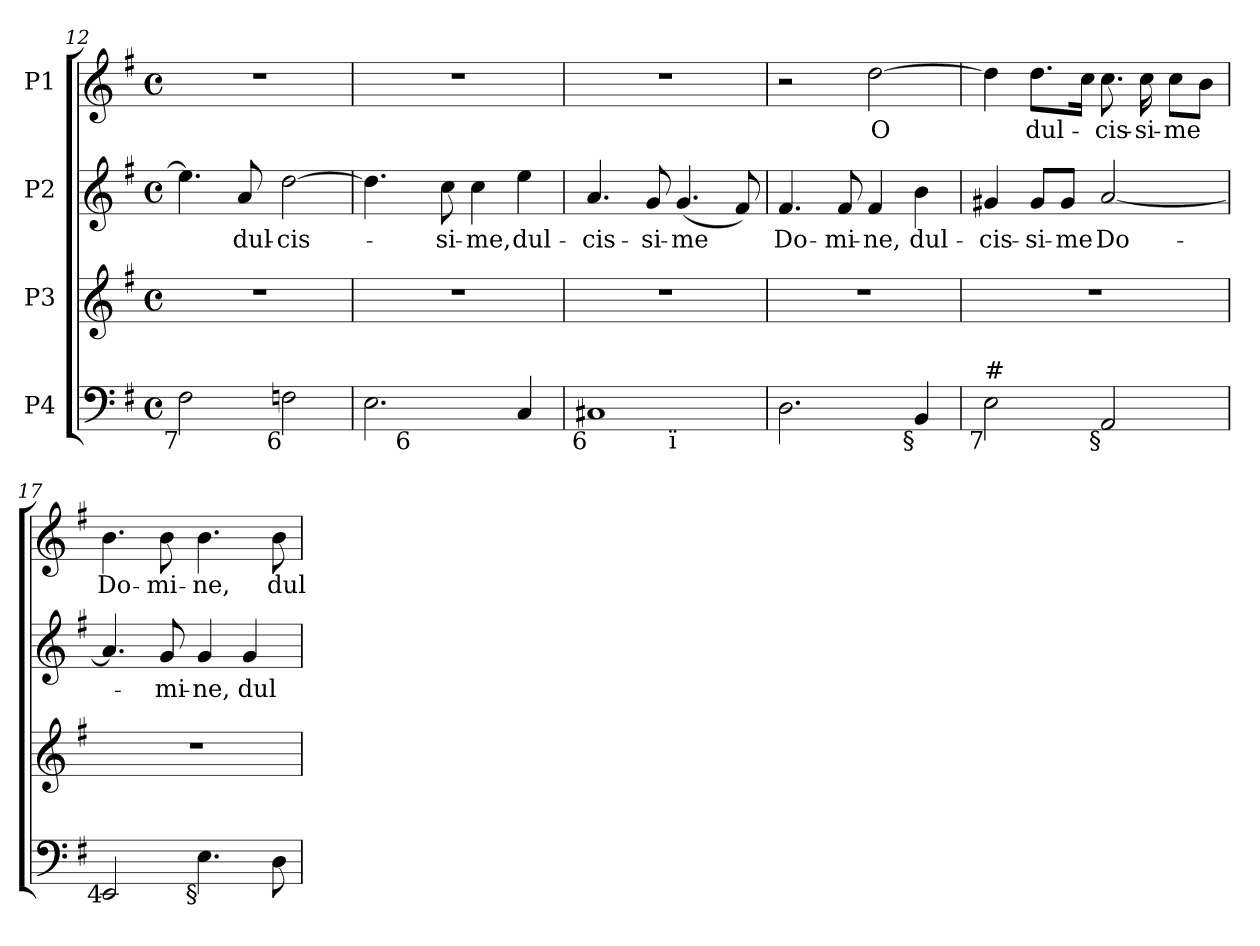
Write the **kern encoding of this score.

**kern	**kern	**kern	**text	**kern	**text
*part4	*part3	*part2	*part2	*part1	*part1
*staff4	*staff3	*staff2	*staff2	*staff1	*staff1
*I"P4	*I"P3	*I"P2	*	*I"P1	*
*clefF4	*clefG2	*clefG2	*	*clefG2	*
*k[f#]	*k[f#]	*k[f#]	*	*k[f#]	*
*G:	*G:	*G:	*	*G:	*
*M4/4	*M4/4	*M4/4	*	*M4/4	*
*met(c)	*met(c)	*met(c)	*	*met(c)	*
=12	=12	=12	=12	=12	=12
!LO:TX:b:rj:t=7	!	!	!	!	!
2F#i\	1r	4.eei\]	.	1r	.
!	!	!	!LO:LY:b:color=#000000	!	!
.	.	8ai/	dul-	.	.
!LO:TX:b:rj:t=6	!	!	!	!	!
!	!	!	!LO:LY:b:color=#000000	!	!
2Fni\	.	[2ddi\	-cis-	.	.
=13	=13	=13	=13	=13	=13
!LO:TX:b:rj:t=7	!	!	!	!	!
*^	*	*	*	*	*
2.Ei\	4ryy	1r	4.ddi\]	.	1r	.
!	!LO:TX:b:rj:t=6	!	!	!	!	!
.	2.ryy	.	.	.	.	.
!	!	!	!	!LO:LY:b:color=#000000	!	!
.	.	.	8cci\	-si-	.	.
!	!	!	!	!LO:LY:b:color=#000000	!	!
.	.	.	4cci\	-me,	.	.
!	!	!	!	!LO:LY:b:color=#000000	!	!
4Ci/	.	.	4eei\	dul-	.	.
!!LO:LB:g=z
=14	=14	=14	=14	=14	=14	=14
!LO:TX:b:rj:t=6	!	!	!	!	!	!
!	!	!	!	!LO:LY:b:color=#000000	!	!
1C#Xi	2ryy	1r	4.ai/	-cis-	1r	.
!	!	!	!	!LO:LY:b:color=#000000	!	!
.	.	.	8gi/	-si-	.	.
!	!LO:TX:b:rj:t=ï	!	!	!	!	!
!	!	!	!	!LO:LY:b:color=#000000	!	!
.	2ryy	.	(4.gi/	-me	.	.
.	.	.	8f#i/)	.	.	.
*v	*v	*	*	*	*	*
=15	=15	=15	=15	=15	=15
*^	*	*	*	*	*
!	!	!	!	!LO:LY:b:color=#000000	!	!
*v	*v	*	*	*	*	*
2.Di\	1r	4.f#i/	Do-	2r	.
!	!	!	!LO:LY:b:color=#000000	!	!
.	.	8f#i/	-mi-	.	.
!	!	!	!LO:LY:b:color=#000000	!	!
!	!	!	!	!	!LO:LY:b:color=#000000
.	.	4f#i/	-ne,	[2ddi\	O
!LO:TX:b:rj:t=§	!	!	!	!	!
!	!	!	!LO:LY:b:color=#000000	!	!
4BBi/	.	4bi\	dul-	.	.
=16	=16	=16	=16	=16	=16
!LO:TX:b:rj:t=7	!	!	!	!	!
!LO:TX:t=#	!	!	!	!	!
!	!	!	!LO:LY:b:color=#000000	!	!
2Ei\	1r	4g#Xi/	-cis-	4ddi\]	.
!	!	!	!LO:LY:b:color=#000000	!	!
!	!	!	!	!	!LO:LY:b:color=#000000
.	.	8g#i/L	-si-	8.ddi\L	dul-
!	!	!	!LO:LY:b:color=#000000	!	!
.	.	8g#i/J	-me	.	.
.	.	.	.	16cci\Jk	.
!	!	!	!LO:LY:b:color=#000000	!	!
!LO:TX:b:rj:t=§	!	!	!	!	!
!	!	!	!	!	!LO:LY:b:color=#000000
2AAi/	.	[2ai/	Do-	8.cci\	-cis-
!	!	!	!	!	!LO:LY:b:color=#000000
.	.	.	.	16cci\	-si-
!	!	!	!	!	!LO:LY:b:color=#000000
.	.	.	.	8cci\L	-me
.	.	.	.	8bi\J	.
=17	=17	=17	=17	=17	=17
!LO:TX:b:rj:t=4	!	!	!	!	!
!	!	!	!	!	!LO:LY:b:color=#000000
2EEi/	1r	4.ai/]	.	4.bi\	Do-
!	!	!	!LO:LY:b:color=#000000	!	!
!	!	!	!	!	!LO:LY:b:color=#000000
.	.	8gi/	-mi-	8bi\	-mi-
!	!	!	!LO:LY:b:color=#000000	!	!
!LO:TX:b:rj:t=§	!	!	!	!	!
!	!	!	!	!	!LO:LY:b:color=#000000
4.Ei\	.	4gi/	-ne,	4.bi\	-ne,
!	!	!	!LO:LY:b:color=#000000	!	!
.	.	4gi/	dul-	.	.
!	!	!	!	!	!LO:LY:b:color=#000000
8Di\	.	.	.	8bi\	dul-
=	=	=	=	=	=
*-	*-	*-	*-	*-	*-
